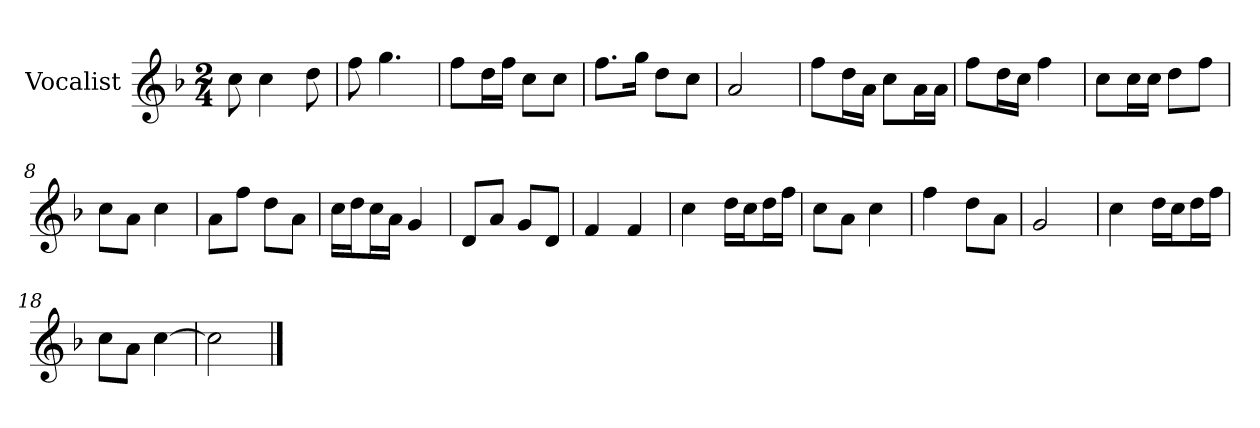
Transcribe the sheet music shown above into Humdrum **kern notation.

**kern
*part1
*staff1
*I"Vocalist
*k[b-]
*F:
*M2/4
=
8cc
4cc
8dd
=1
8ff
4.gg
=2
8ffL
16ddL
16ffJJ
8ccL
8ccJ
=3
8.ffL
16ggJk
8ddL
8ccJ
=4
2a
=5
8ffL
16ddL
16aJJ
8ccL
16aL
16aJJ
=6
8ffL
16ddL
16ccJJ
4ff
=7
8ccL
16ccL
16ccJJ
8ddL
8ffJ
=8
8ccL
8aJ
4cc
=9
8aL
8ffJ
8ddL
8aJ
=10
16ccLL
16ddJ
16ccL
16aJJ
4g
=11
8dL
8aJ
8gL
8dJ
=12
4f
4f
=13
4cc
16ddLL
16ccJ
16ddL
16ffJJ
=14
8ccL
8aJ
4cc
=15
4ff
8ddL
8aJ
=16
2g
=17
4cc
16ddLL
16ccJ
16ddL
16ffJJ
=18
8ccL
8aJ
[4cc
=19
2cc]
==
*-
